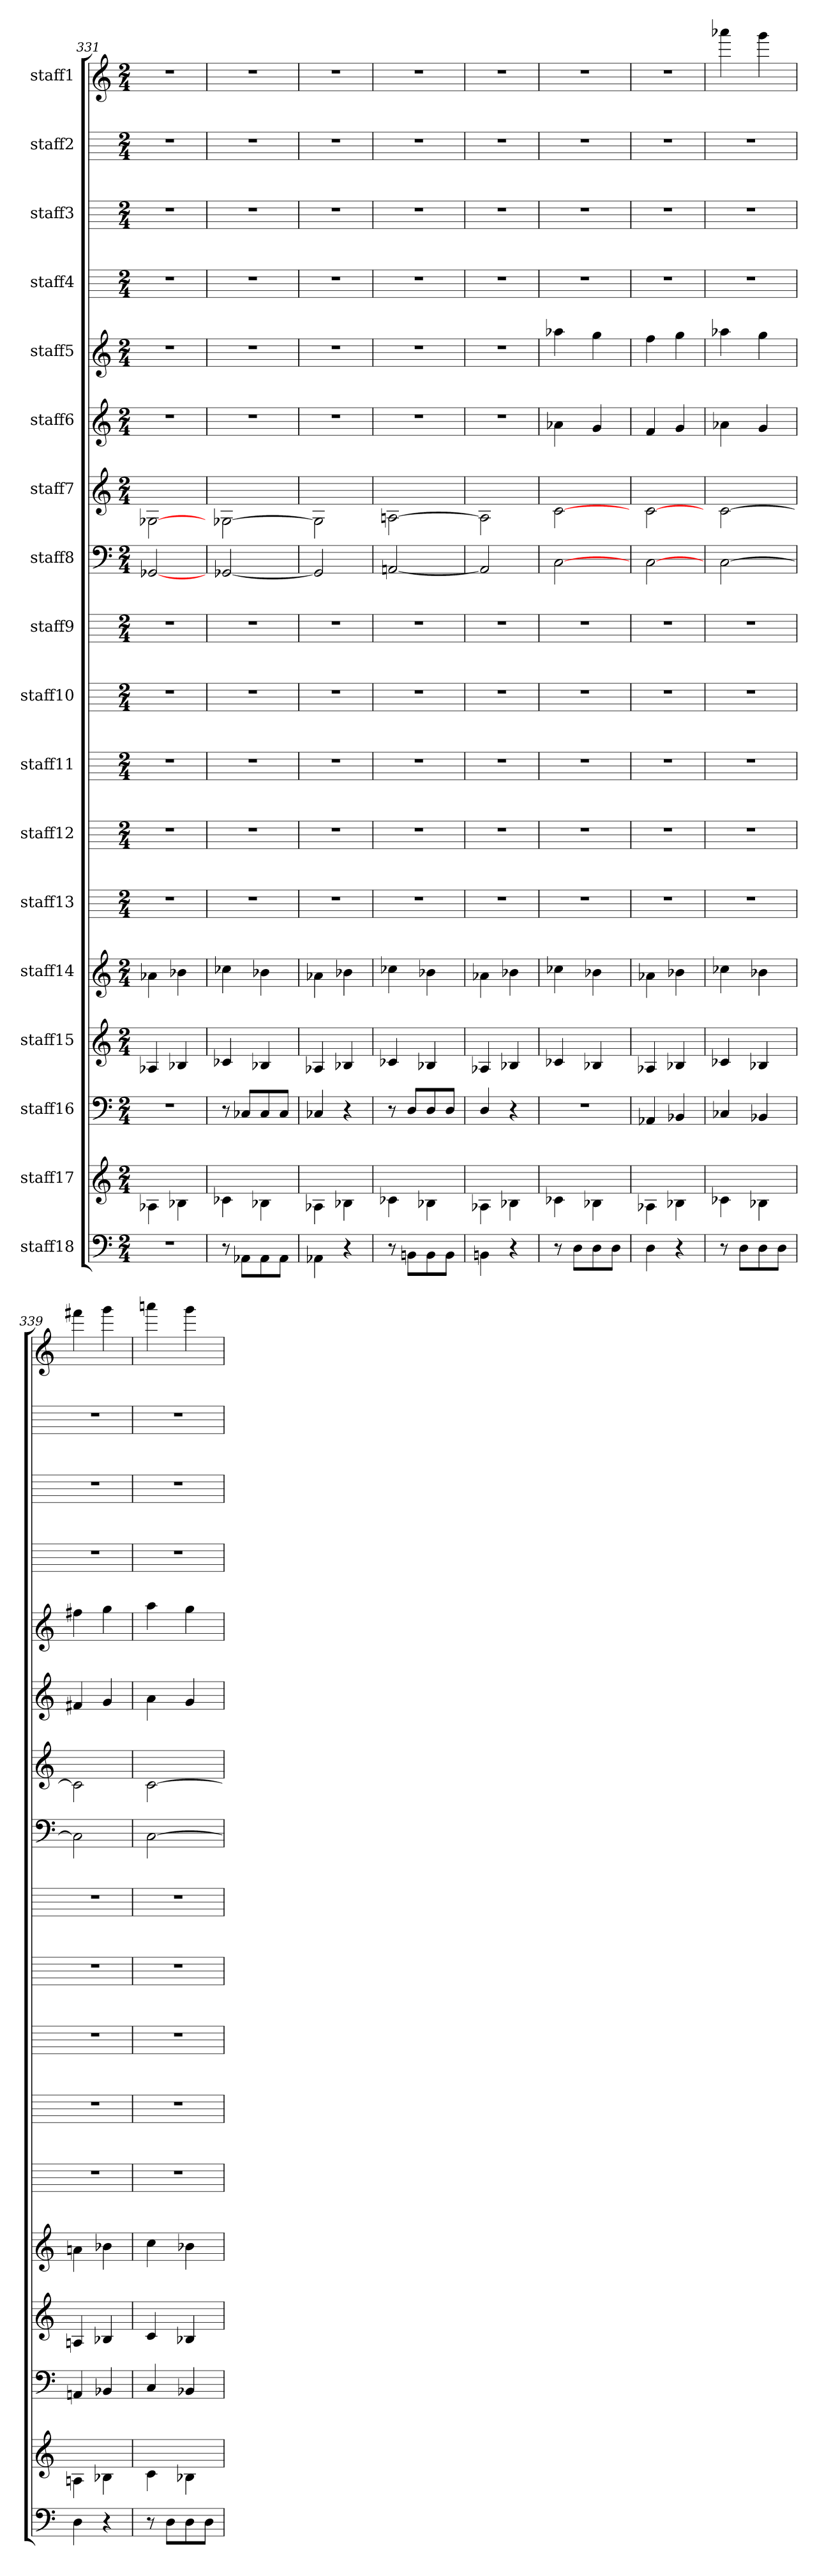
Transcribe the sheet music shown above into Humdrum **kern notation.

**kern	**kern	**kern	**kern	**kern	**kern	**kern	**kern	**kern	**kern	**kern	**kern	**kern	**kern	**kern	**kern	**kern	**kern
*part18	*part17	*part16	*part15	*part14	*part13	*part12	*part11	*part10	*part9	*part8	*part7	*part6	*part5	*part4	*part3	*part2	*part1
*staff18	*staff17	*staff16	*staff15	*staff14	*staff13	*staff12	*staff11	*staff10	*staff9	*staff8	*staff7	*staff6	*staff5	*staff4	*staff3	*staff2	*staff1
*I"staff18	*I"staff17	*I"staff16	*I"staff15	*I"staff14	*I"staff13	*I"staff12	*I"staff11	*I"staff10	*I"staff9	*I"staff8	*I"staff7	*I"staff6	*I"staff5	*I"staff4	*I"staff3	*I"staff2	*I"staff1
*M2/4	*M2/4	*M2/4	*M2/4	*M2/4	*M2/4	*M2/4	*M2/4	*M2/4	*M2/4	*M2/4	*M2/4	*M2/4	*M2/4	*M2/4	*M2/4	*M2/4	*M2/4
=331	=331	=331	=331	=331	=331	=331	=331	=331	=331	=331	=331	=331	=331	=331	=331	=331	=331
2r	4A-\	2r	4A-/	4a-\	2r	2r	2r	2r	2r	[2GG-/	[2G-\	2r	2r	2r	2r	2r	2r
.	4B-\	.	4B-/	4b-\	.	.	.	.	.	.	.	.	.	.	.	.	.
=332	=332	=332	=332	=332	=332	=332	=332	=332	=332	=332	=332	=332	=332	=332	=332	=332	=332
8r	4c-\	8r	4c-/	4cc-\	2r	2r	2r	2r	2r	[2GG-/	[2G-\	2r	2r	2r	2r	2r	2r
8AA-\L	.	8C-/L	.	.	.	.	.	.	.	.	.	.	.	.	.	.	.
8AA-\	4B-\	8C-/	4B-/	4b-\	.	.	.	.	.	.	.	.	.	.	.	.	.
8AA-\J	.	8C-/J	.	.	.	.	.	.	.	.	.	.	.	.	.	.	.
=333	=333	=333	=333	=333	=333	=333	=333	=333	=333	=333	=333	=333	=333	=333	=333	=333	=333
4AA-\	4A-\	4C-/	4A-/	4a-\	2r	2r	2r	2r	2r	2GG-/]	2G-\]	2r	2r	2r	2r	2r	2r
4r	4B-\	4r	4B-/	4b-\	.	.	.	.	.	.	.	.	.	.	.	.	.
=334	=334	=334	=334	=334	=334	=334	=334	=334	=334	=334	=334	=334	=334	=334	=334	=334	=334
8r	4c-\	8r	4c-/	4cc-\	2r	2r	2r	2r	2r	[2AAn/	[2An\	2r	2r	2r	2r	2r	2r
8BBn\L	.	8D/L	.	.	.	.	.	.	.	.	.	.	.	.	.	.	.
8BB\	4B-\	8D/	4B-/	4b-\	.	.	.	.	.	.	.	.	.	.	.	.	.
8BB\J	.	8D/J	.	.	.	.	.	.	.	.	.	.	.	.	.	.	.
=335	=335	=335	=335	=335	=335	=335	=335	=335	=335	=335	=335	=335	=335	=335	=335	=335	=335
4BBn\	4A-\	4D/	4A-/	4a-\	2r	2r	2r	2r	2r	2AAn/]	2An\]	2r	2r	2r	2r	2r	2r
4r	4B-\	4r	4B-/	4b-\	.	.	.	.	.	.	.	.	.	.	.	.	.
=336	=336	=336	=336	=336	=336	=336	=336	=336	=336	=336	=336	=336	=336	=336	=336	=336	=336
8r	4c-\	2r	4c-/	4cc-\	2r	2r	2r	2r	2r	[2C\	[2c\	4a-\	4aa-\	2r	2r	2r	2r
8D\L	.	.	.	.	.	.	.	.	.	.	.	.	.	.	.	.	.
8D\	4B-\	.	4B-/	4b-\	.	.	.	.	.	.	.	4g/	4gg\	.	.	.	.
8D\J	.	.	.	.	.	.	.	.	.	.	.	.	.	.	.	.	.
=337	=337	=337	=337	=337	=337	=337	=337	=337	=337	=337	=337	=337	=337	=337	=337	=337	=337
4D\	4A-\	4AA-/	4A-/	4a-\	2r	2r	2r	2r	2r	[2C\	[2c\	4f/	4ff\	2r	2r	2r	2r
4r	4B-\	4BB-/	4B-/	4b-\	.	.	.	.	.	.	.	4g/	4gg\	.	.	.	.
=338	=338	=338	=338	=338	=338	=338	=338	=338	=338	=338	=338	=338	=338	=338	=338	=338	=338
8r	4c-\	4C-/	4c-/	4cc-\	2r	2r	2r	2r	2r	[2C\	[2c\	4a-\	4aa-\	2r	2r	2r	4aaa-\
8D\L	.	.	.	.	.	.	.	.	.	.	.	.	.	.	.	.	.
8D\	4B-\	4BB-/	4B-/	4b-\	.	.	.	.	.	.	.	4g/	4gg\	.	.	.	4ggg\
8D\J	.	.	.	.	.	.	.	.	.	.	.	.	.	.	.	.	.
=339	=339	=339	=339	=339	=339	=339	=339	=339	=339	=339	=339	=339	=339	=339	=339	=339	=339
4D\	4An\	4AAn/	4An/	4an\	2r	2r	2r	2r	2r	2C\]	2c\]	4f#/	4ff#\	2r	2r	2r	4fff#\
4r	4B-\	4BB-/	4B-/	4b-\	.	.	.	.	.	.	.	4g/	4gg\	.	.	.	4ggg\
=340	=340	=340	=340	=340	=340	=340	=340	=340	=340	=340	=340	=340	=340	=340	=340	=340	=340
8r	4c\	4C/	4c/	4cc\	2r	2r	2r	2r	2r	[2C\	[2c\	4a\	4aa\	2r	2r	2r	4aaan\
8D\L	.	.	.	.	.	.	.	.	.	.	.	.	.	.	.	.	.
8D\	4B-\	4BB-/	4B-/	4b-\	.	.	.	.	.	.	.	4g/	4gg\	.	.	.	4ggg\
8D\J	.	.	.	.	.	.	.	.	.	.	.	.	.	.	.	.	.
=	=	=	=	=	=	=	=	=	=	=	=	=	=	=	=	=	=
*-	*-	*-	*-	*-	*-	*-	*-	*-	*-	*-	*-	*-	*-	*-	*-	*-	*-
